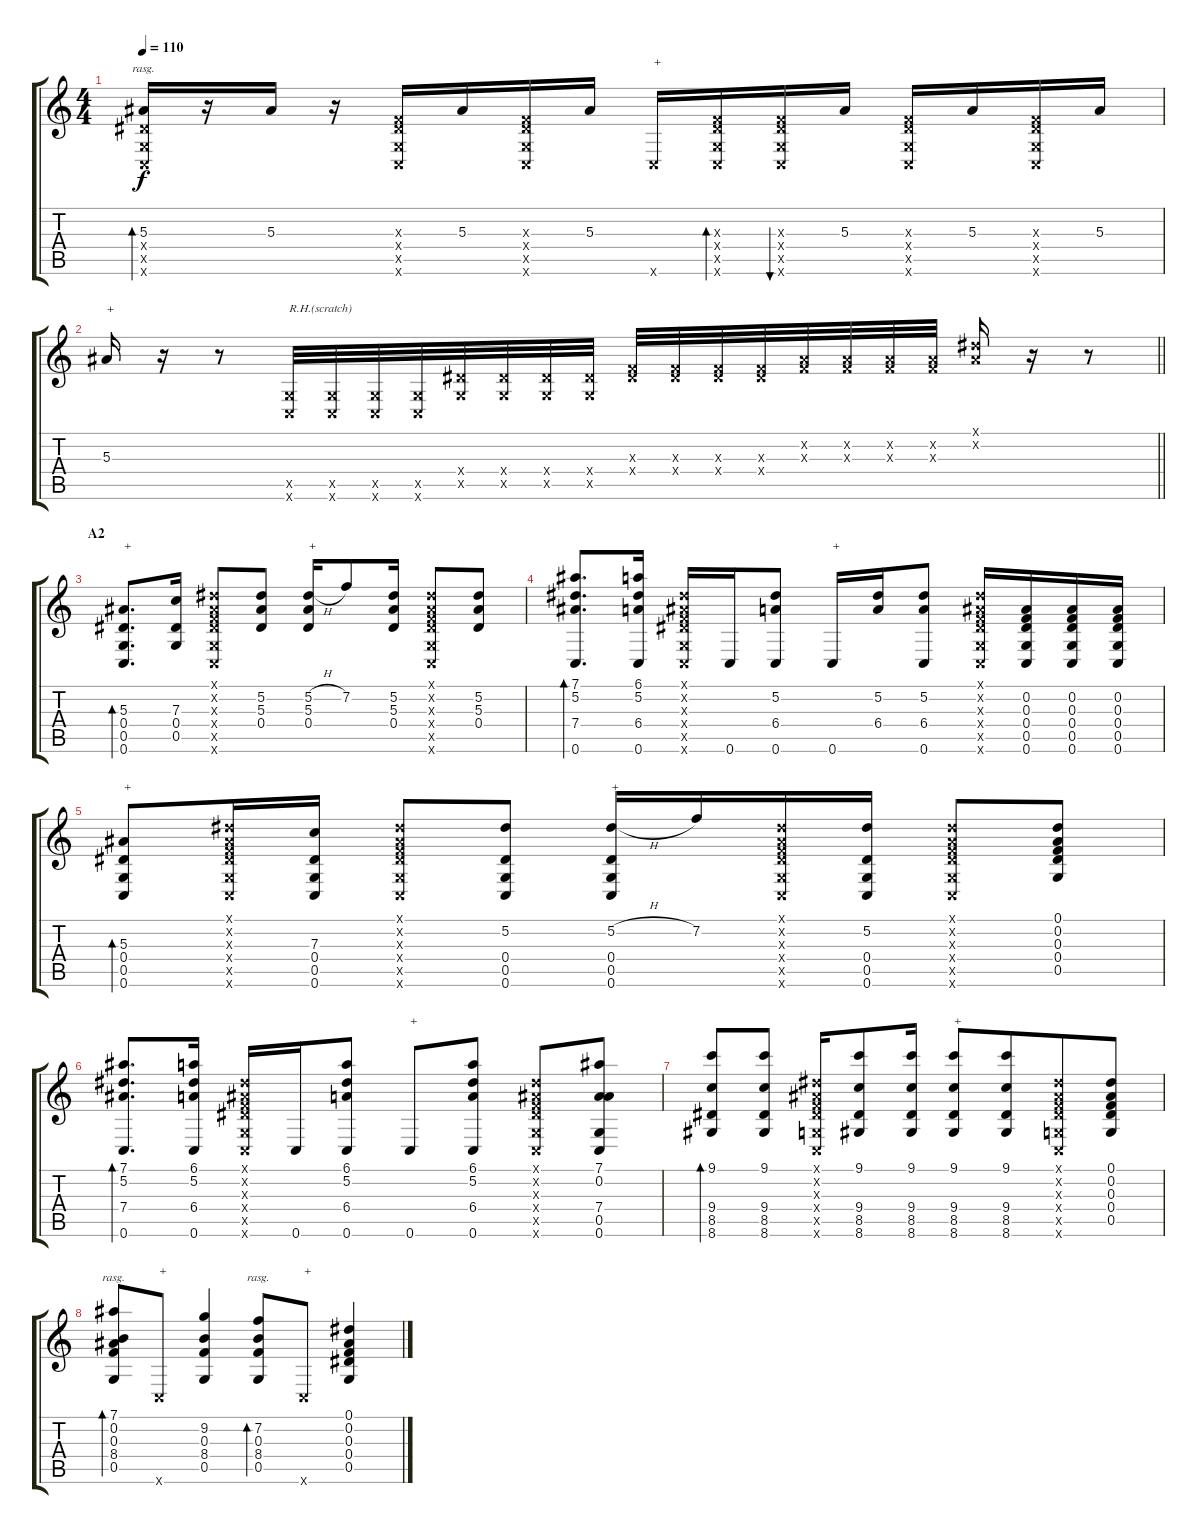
\track "" {instrument acousticguitarsteel}
\staff {score tabs}
\tuning (Eb4 Bb3 F3 Eb3 G2 C2) {hide}
\ts (4 4)
\tempo 110
\clef g2
\ks c
(5.3 0.4{x} 0.5{x} 0.6{x}).16{bd 480 rasg ii dy f} r.16 5.3.16 r.16 (0.3{x} 0.4{x} 0.5{x} 0.6{x}).16 5.3.16 (0.3{x} 0.4{x} 0.5{x} 0.6{x}).16 5.3.16 0.6{x}.16{txt "+"} (0.3{x} 0.4{x} 0.5{x} 0.6{x}).16{bd 60} (0.3{x} 0.4{x} 0.5{x} 0.6{x}).16{bu 60} 5.3.16 (0.3{x} 0.4{x} 0.5{x} 0.6{x}).16 5.3.16 (0.3{x} 0.4{x} 0.5{x} 0.6{x}).16 5.3.16 |
\barLineRight lightlight
5.3.16{txt "+"} r.16 r.8 (0.5{x} 0.6{x}).32{txt "R.H.(scratch)"} (0.5{x} 0.6{x}).32 (0.5{x} 0.6{x}).32 (0.5{x} 0.6{x}).32 (0.4{x} 0.5{x}).32 (0.4{x} 0.5{x}).32 (0.4{x} 0.5{x}).32 (0.4{x} 0.5{x}).32 (0.3{x} 0.4{x}).32 (0.3{x} 0.4{x}).32 (0.3{x} 0.4{x}).32 (0.3{x} 0.4{x}).32 (0.2{x} 0.3{x}).32 (0.2{x} 0.3{x}).32 (0.2{x} 0.3{x}).32 (0.2{x} 0.3{x}).32 (0.1{x} 0.2{x}).16{beam Up} r.16 r.8 |
\section ("" "A2")
(5.3 0.4 0.5 0.6).8{d bd 120 txt "+"} (7.3 0.4 0.5).16 (0.1{x} 0.2{x} 0.3{x} 0.4{x} 0.5{x} 0.6{x}).8 (5.2 5.3 0.4).8 (5.2{h} 5.3 0.4).16{txt "+" beam Up} 7.2.8{beam Up} (5.2 5.3 0.4).16{beam Up} (0.1{x} 0.2{x} 0.3{x} 0.4{x} 0.5{x} 0.6{x}).8 (5.2 5.3 0.4).8 |
(7.1 5.2 7.4 0.6).8{d bd 120} (6.1 5.2 6.4 0.6).16 (0.1{x} 0.2{x} 0.3{x} 0.4{x} 0.5{x} 0.6{x}).16 0.6.16 (5.2 6.4 0.6).8 0.6.16{txt "+"} (5.2 6.4).16 (5.2 6.4 0.6).8 (0.1{x} 0.2{x} 0.3{x} 0.4{x} 0.5{x} 0.6{x}).16 (0.2 0.3 0.4 0.5 0.6).16 (0.2 0.3 0.4 0.5 0.6).16 (0.2 0.3 0.4 0.5 0.6).16 |
(5.3 0.4 0.5 0.6).8{bd 120 txt "+"} (0.1{x} 0.2{x} 0.3{x} 0.4{x} 0.5{x} 0.6{x}).16 (7.3 0.4 0.5 0.6).16 (0.1{x} 0.2{x} 0.3{x} 0.4{x} 0.5{x} 0.6{x}).8 (5.2 0.4 0.5 0.6).8 (5.2{h} 0.4 0.5 0.6).16{txt "+"} 7.2.16 (0.1{x} 0.2{x} 0.3{x} 0.4{x} 0.5{x} 0.6{x}).16 (5.2 0.4 0.5 0.6).16 (0.1{x} 0.2{x} 0.3{x} 0.4{x} 0.5{x} 0.6{x}).8 (0.1 0.2 0.3 0.4 0.5).8 |
(7.1 5.2 7.4 0.6).8{d bd 120} (6.1 5.2 6.4 0.6).16 (0.1{x} 0.2{x} 0.3{x} 0.4{x} 0.5{x} 0.6{x}).16 0.6.16 (6.1 5.2 6.4 0.6).8 0.6.8{txt "+"} (6.1 5.2 6.4 0.6).8 (0.1{x} 0.2{x} 0.3{x} 0.4{x} 0.5{x} 0.6{x}).8 (7.1 0.2 7.4 0.5 0.6).8 |
(9.1 9.4 8.5 8.6).8{bd 120 beam Up} (9.1 9.4 8.5 8.6).8{beam Up} (0.1{x} 0.2{x} 0.3{x} 0.4{x} 0.5{x} 0.6{x}).16 (9.1 9.4 8.5 8.6).8 (9.1 9.4 8.5 8.6).16 (9.1 9.4 8.5 8.6).8{txt "+"} (9.1 9.4 8.5 8.6).8{beam merge} (0.1{x} 0.2{x} 0.3{x} 0.4{x} 0.5{x} 0.6{x}).8 (0.1 0.2 0.3 0.4 0.5).8 |
(7.1 0.2 0.3 8.4 0.5).8{bd 120 rasg ii} 0.6{x}.8{txt "+"} (9.2 0.3 8.4 0.5).4 (7.2 0.3 8.4 0.5).8{bd 120 rasg ii} 0.6{x}.8{txt "+"} (0.1 0.2 0.3 0.4 0.5).4
